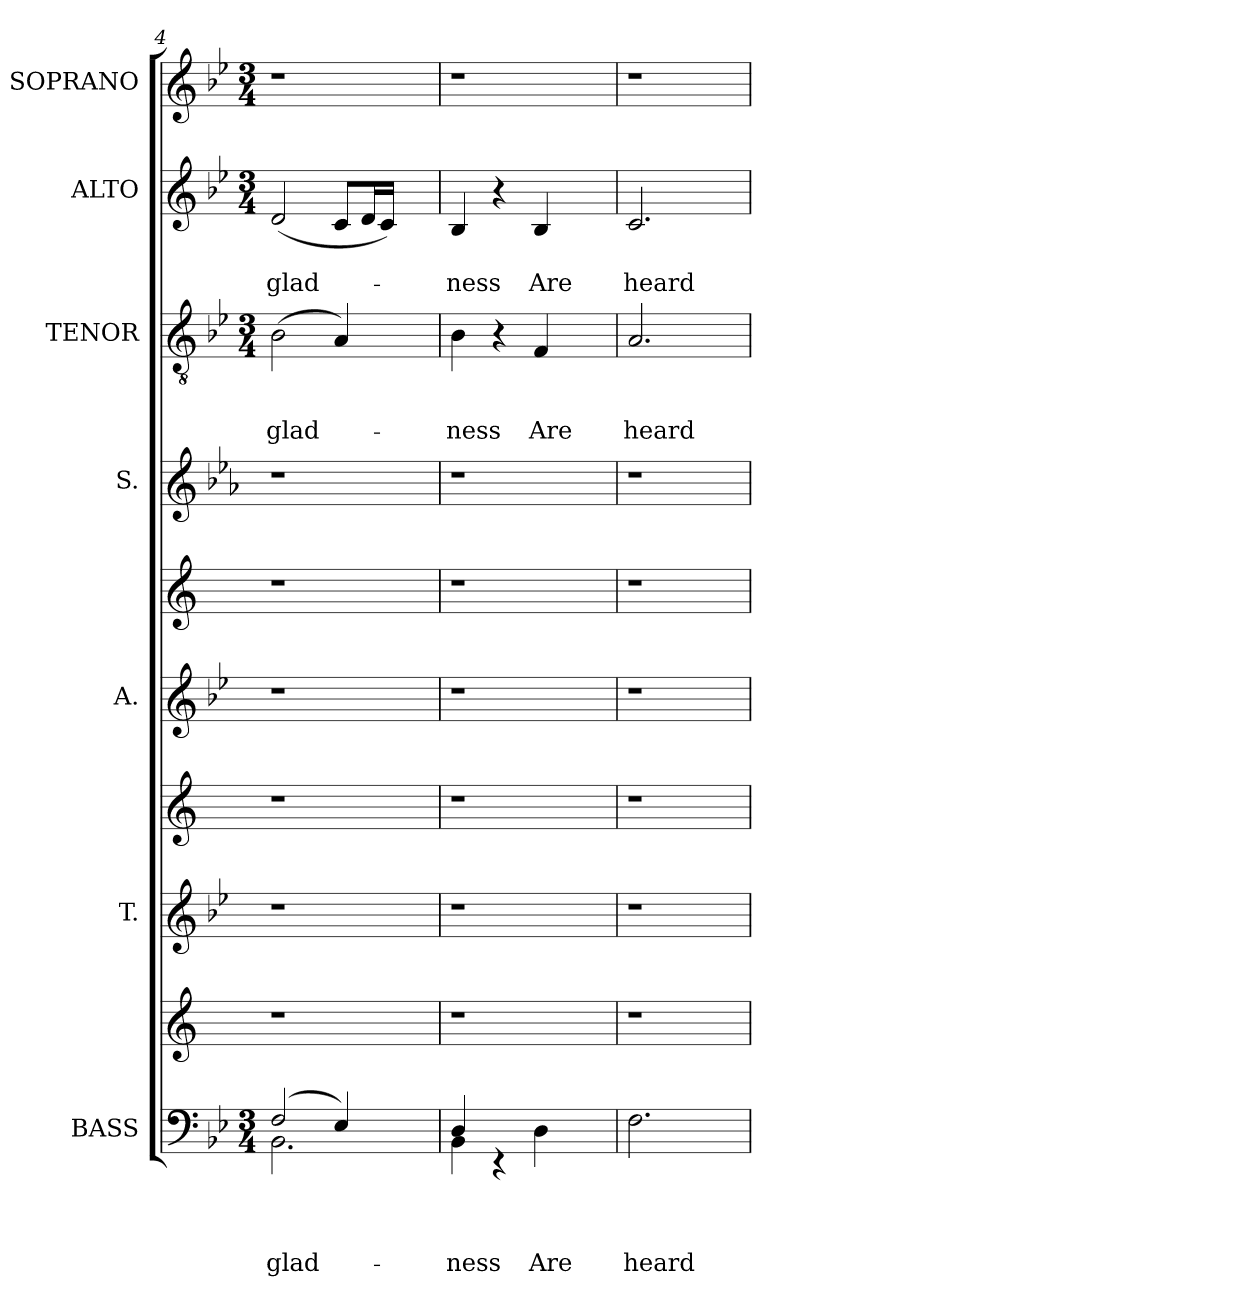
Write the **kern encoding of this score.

**kern	**text	**text	**text	**text	**kern	**kern	**kern	**kern	**kern	**kern	**kern	**text	**text	**text	**kern	**text	**text	**kern
*part10	*part10	*part10	*part10	*part10	*part9	*part8	*part7	*part6	*part5	*part4	*part3	*part3	*part3	*part3	*part2	*part2	*part2	*part1
*staff10	*staff10	*staff10	*staff10	*staff10	*staff9	*staff8	*staff7	*staff6	*staff5	*staff4	*staff3	*staff3	*staff3	*staff3	*staff2	*staff2	*staff2	*staff1
*I"BASS	*	*	*	*	*	*I"T.	*	*I"A.	*	*I"S.	*I"TENOR	*	*	*	*I"ALTO	*	*	*I"SOPRANO
*I'B.	*	*	*	*	*	*I'T.	*	*I'A.	*	*I'S.	*I'T.	*	*	*	*I'A.	*	*	*I'S.
*clefF4	*	*	*	*	*clefG2	*clefG2	*clefG2	*clefG2	*clefG2	*clefG2	*clefGv2	*	*	*	*clefG2	*	*	*clefG2
*	*	*	*	*	*ITrd1c2	*	*ITrd1c2	*	*ITrd1c2	*ITrd3c5	*	*	*	*	*	*	*	*
*k[b-e-]	*	*	*	*	*k[b-e-]	*k[b-e-]	*k[b-e-]	*k[b-e-]	*k[b-e-]	*k[b-e-]	*k[b-e-]	*	*	*	*k[b-e-]	*	*	*k[b-e-]
*B-:	*	*	*	*	*B-:	*B-:	*B-:	*B-:	*B-:	*B-:	*B-:	*	*	*	*B-:	*	*	*B-:
*M3/4	*	*	*	*	*	*	*	*	*	*	*M3/4	*	*	*	*M3/4	*	*	*M3/4
=4	=4	=4	=4	=4	=4	=4	=4	=4	=4	=4	=4	=4	=4	=4	=4	=4	=4	=4
!	!	!	!	!LO:LY:b	!	!	!	!	!	!	!	!	!	!LO:LY:b	!	!	!LO:LY:b	!LO:N:vis=1
*^	*	*	*	*	*	*	*	*	*	*	*	*	*	*	*	*	*	*
(2F/	2.BB-\	.	.	.	glad-	1r	1r	1r	1r	1r	1r	(>2B-\	.	.	glad-	(<2d/	.	glad-	2.r
4E-/)	.	.	.	.	.	.	.	.	.	.	.	4A/)	.	.	.	8c/L	.	.	.
.	.	.	.	.	.	.	.	.	.	.	.	.	.	.	.	16d/L	.	.	.
.	.	.	.	.	.	.	.	.	.	.	.	.	.	.	.	16c/JJ)	.	.	.
4ryy	4ryy	.	.	.	.	.	.	.	.	.	.	4ryy	.	.	.	4ryy	.	.	4ryy
=5	=5	=5	=5	=5	=5	=5	=5	=5	=5	=5	=5	=5	=5	=5	=5	=5	=5	=5	=5
!	!	!	!	!	!LO:LY:b	!	!	!	!	!	!	!	!	!	!LO:LY:b	!	!	!LO:LY:b	!LO:N:vis=1
4D/	4BB-\	.	.	.	-ness	1r	1r	1r	1r	1r	1r	4B-\	.	.	-ness	4B-/	.	-ness	2.r
4ryy	4rEE	.	.	.	.	.	.	.	.	.	.	4r	.	.	.	4r	.	.	.
!	!	!	!	!	!LO:LY:b	!	!	!	!	!	!	!	!	!	!LO:LY:b	!	!	!LO:LY:b	!
2ryy	4D\	.	.	.	Are	.	.	.	.	.	.	4F/	.	.	Are	4B-/	.	Are	.
.	4ryy	.	.	.	.	.	.	.	.	.	.	4ryy	.	.	.	4ryy	.	.	4ryy
=6	=6	=6	=6	=6	=6	=6	=6	=6	=6	=6	=6	=6	=6	=6	=6	=6	=6	=6	=6
!	!	!	!	!	!LO:LY:b	!	!	!	!	!	!	!	!	!	!LO:LY:b	!	!	!LO:LY:b	!LO:N:vis=1
*v	*v	*	*	*	*	*	*	*	*	*	*	*	*	*	*	*	*	*	*
2.F\	.	.	.	heard	1r	1r	1r	1r	1r	1r	2.A/	.	.	heard	2.c/	.	heard	2.r
4ryy	.	.	.	.	.	.	.	.	.	.	4ryy	.	.	.	4ryy	.	.	4ryy
=	=	=	=	=	=	=	=	=	=	=	=	=	=	=	=	=	=	=
*-	*-	*-	*-	*-	*-	*-	*-	*-	*-	*-	*-	*-	*-	*-	*-	*-	*-	*-
